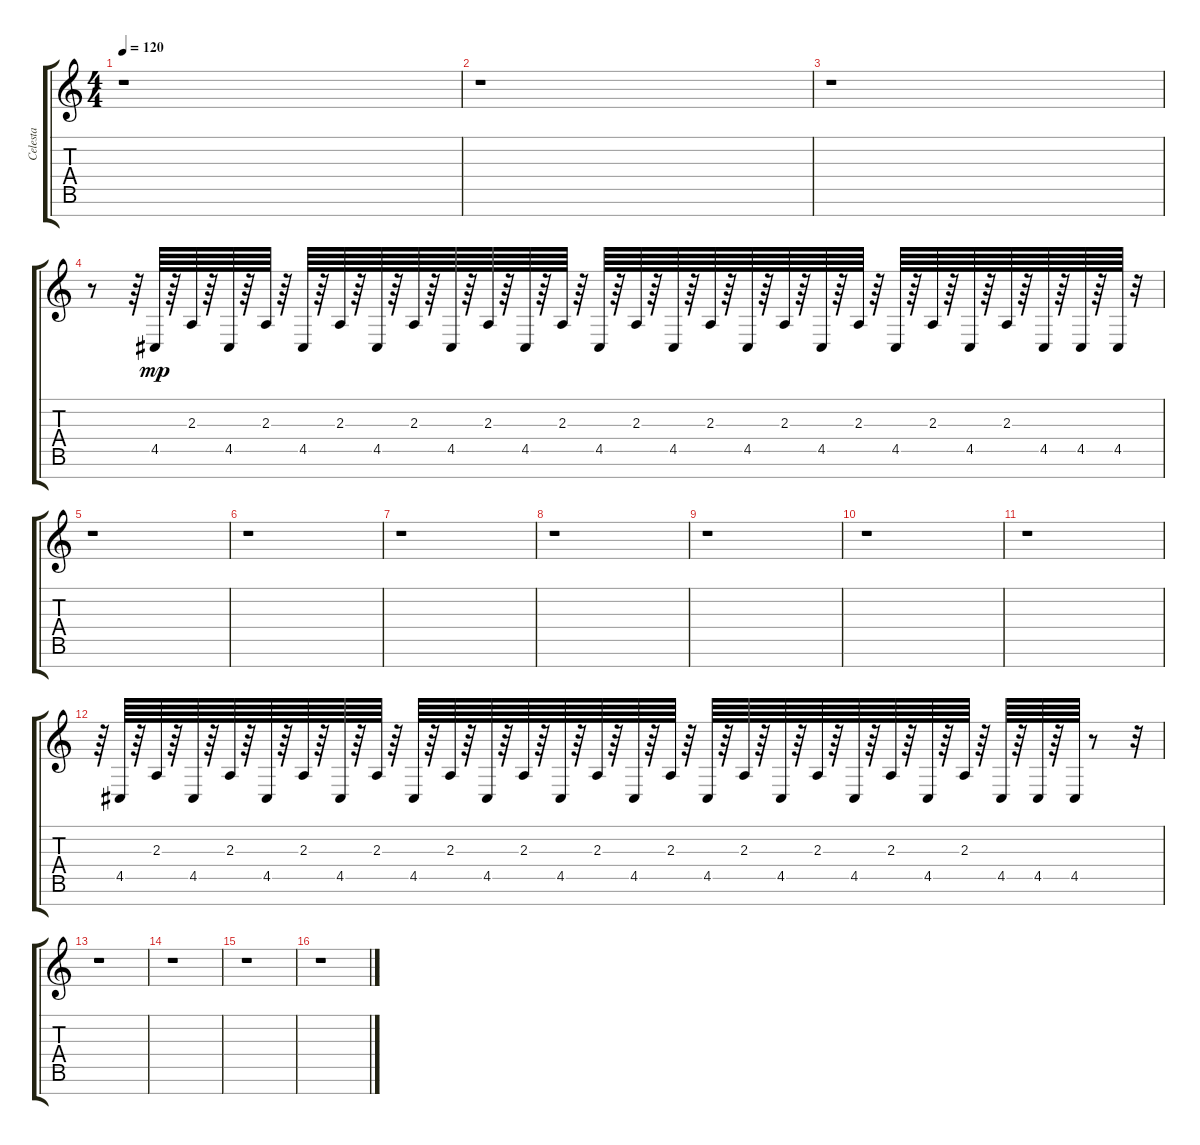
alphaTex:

\track ("Celesta" "Celesta") {instrument celesta}
\staff {score tabs}
\tuning (E4 B3 G3 D3 A2 E2 B1) {hide}
\ts (4 4)
\tempo 120
\clef g2
\ks c
r.1{dy mp} |
r.1 |
r.1 |
r.8 r.64 4.5.64 r.64 2.3.64 r.64 4.5.64 r.64 2.3.64 r.64 4.5.64 r.64 2.3.64 r.64 4.5.64 r.64 2.3.64 r.64 4.5.64 r.64 2.3.64 r.64 4.5.64 r.64 2.3.64 r.64 4.5.64 r.64 2.3.64 r.64 4.5.64 r.64 2.3.64 r.64 4.5.64 r.64 2.3.64 r.64 4.5.64 r.64 2.3.64 r.64 4.5.64 r.64 2.3.64 r.64 4.5.64 r.64 2.3.64 r.64 4.5.64 r.64 4.5.64 r.64 4.5.64 r.32 |
r.1 |
r.1 |
r.1 |
r.1 |
r.1 |
r.1 |
r.1 |
r.64 4.5.64 r.64 2.3.64 r.64 4.5.64 r.64 2.3.64 r.64 4.5.64 r.64 2.3.64 r.64 4.5.64 r.64 2.3.64 r.64 4.5.64 r.64 2.3.64 r.64 4.5.64 r.64 2.3.64 r.64 4.5.64 r.64 2.3.64 r.64 4.5.64 r.64 2.3.64 r.64 4.5.64 r.64 2.3.64 r.64 4.5.64 r.64 2.3.64 r.64 4.5.64 r.64 2.3.64 r.64 4.5.64 r.64 2.3.64 r.64 4.5.64 r.64 4.5.64 r.64 4.5.64 r.8 r.32 |
r.1 |
r.1 |
r.1 |
r.1
